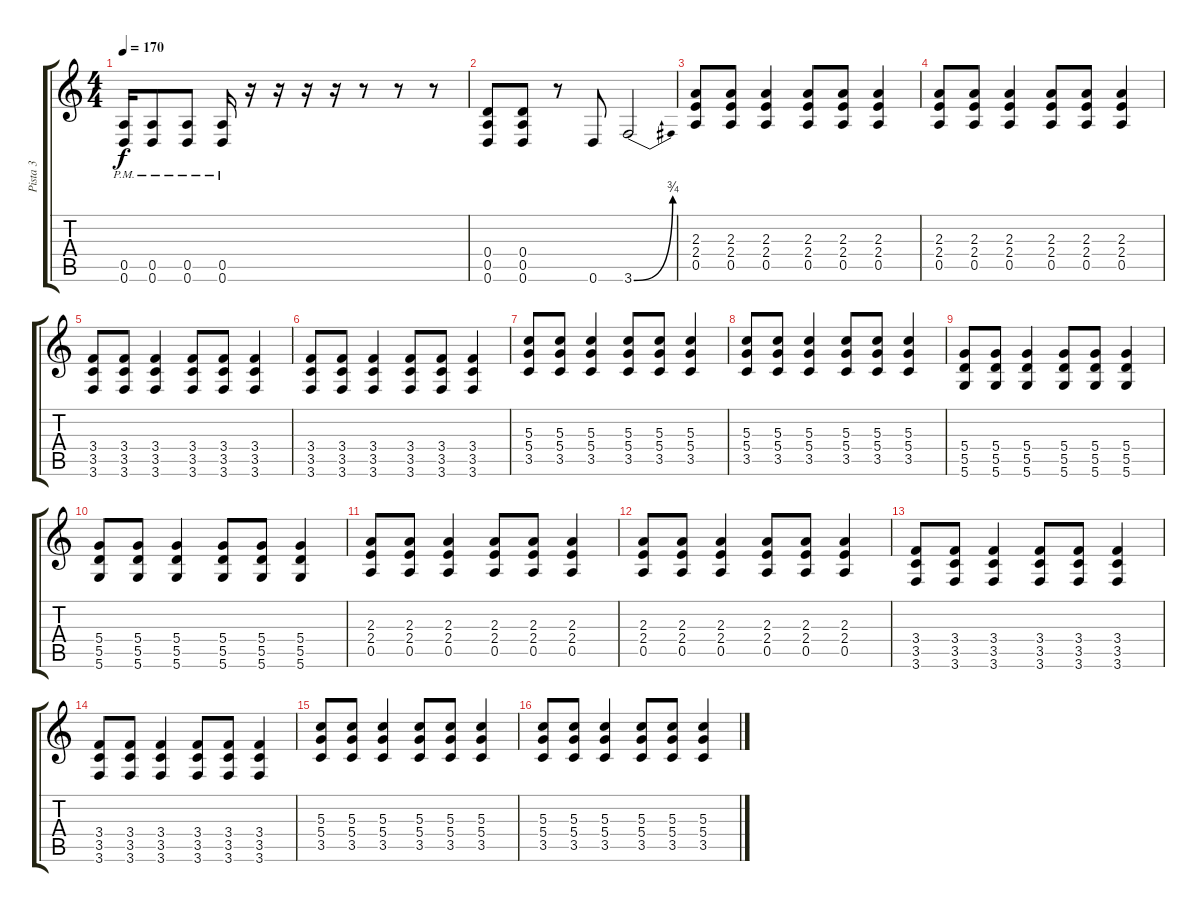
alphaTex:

\track ("Pista 3" "Pista 3") {instrument distortionguitar}
\staff {score tabs}
\tuning (E4 B3 G3 D3 A2 D2) {hide}
\ts (4 4)
\tempo 170
\clef g2
\ks c
(0.5{pm} 0.6{pm}).16{dy f} (0.5{pm} 0.6{pm}).8 (0.5{pm} 0.6{pm}).8 (0.5{pm} 0.6{pm}).16 r.16 r.16 r.16 r.16 r.8 r.8 r.8 |
(0.4 0.5 0.6).8 (0.4 0.5 0.6).8 r.8 0.6.8 3.6{be (bend 0 0 60 3)}.2 |
(2.3 2.4 0.5).8{volume 8} (2.3 2.4 0.5).8 (2.3 2.4 0.5).4 (2.3 2.4 0.5).8 (2.3 2.4 0.5).8 (2.3 2.4 0.5).4 |
(2.3 2.4 0.5).8 (2.3 2.4 0.5).8 (2.3 2.4 0.5).4 (2.3 2.4 0.5).8 (2.3 2.4 0.5).8 (2.3 2.4 0.5).4 |
(3.4 3.5 3.6).8 (3.4 3.5 3.6).8 (3.4 3.5 3.6).4 (3.4 3.5 3.6).8 (3.4 3.5 3.6).8 (3.4 3.5 3.6).4 |
(3.4 3.5 3.6).8 (3.4 3.5 3.6).8 (3.4 3.5 3.6).4 (3.4 3.5 3.6).8 (3.4 3.5 3.6).8 (3.4 3.5 3.6).4 |
(5.3 5.4 3.5).8{volume 16} (5.3 5.4 3.5).8 (5.3 5.4 3.5).4 (5.3 5.4 3.5).8 (5.3 5.4 3.5).8 (5.3 5.4 3.5).4 |
(5.3 5.4 3.5).8 (5.3 5.4 3.5).8 (5.3 5.4 3.5).4 (5.3 5.4 3.5).8 (5.3 5.4 3.5).8 (5.3 5.4 3.5).4 |
(5.4 5.5 5.6).8 (5.4 5.5 5.6).8 (5.4 5.5 5.6).4 (5.4 5.5 5.6).8 (5.4 5.5 5.6).8 (5.4 5.5 5.6).4 |
(5.4 5.5 5.6).8 (5.4 5.5 5.6).8 (5.4 5.5 5.6).4 (5.4 5.5 5.6).8 (5.4 5.5 5.6).8 (5.4 5.5 5.6).4 |
(2.3 2.4 0.5).8 (2.3 2.4 0.5).8 (2.3 2.4 0.5).4 (2.3 2.4 0.5).8 (2.3 2.4 0.5).8 (2.3 2.4 0.5).4 |
(2.3 2.4 0.5).8 (2.3 2.4 0.5).8 (2.3 2.4 0.5).4 (2.3 2.4 0.5).8 (2.3 2.4 0.5).8 (2.3 2.4 0.5).4 |
(3.4 3.5 3.6).8 (3.4 3.5 3.6).8 (3.4 3.5 3.6).4 (3.4 3.5 3.6).8 (3.4 3.5 3.6).8 (3.4 3.5 3.6).4 |
(3.4 3.5 3.6).8 (3.4 3.5 3.6).8 (3.4 3.5 3.6).4 (3.4 3.5 3.6).8 (3.4 3.5 3.6).8 (3.4 3.5 3.6).4 |
(5.3 5.4 3.5).8{volume 16} (5.3 5.4 3.5).8 (5.3 5.4 3.5).4 (5.3 5.4 3.5).8 (5.3 5.4 3.5).8 (5.3 5.4 3.5).4 |
(5.3 5.4 3.5).8 (5.3 5.4 3.5).8 (5.3 5.4 3.5).4 (5.3 5.4 3.5).8 (5.3 5.4 3.5).8 (5.3 5.4 3.5).4
